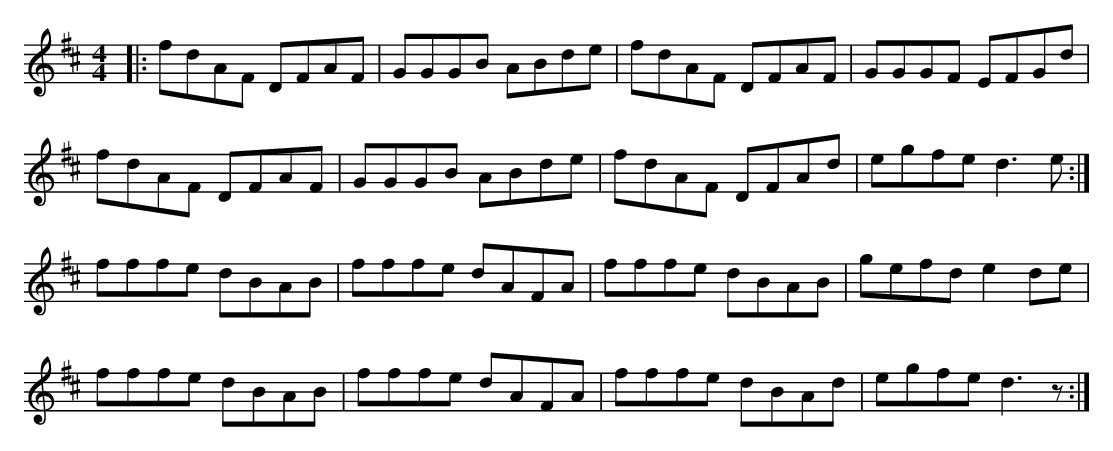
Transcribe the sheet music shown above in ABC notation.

X:1
M:4/4
K:D
|:fdAF DFAF|GGGB ABde|fdAF DFAF|GGGF EFGd|
fdAF DFAF|GGGB ABde|fdAF DFAd|egfe d3 e:|
fffe dBAB|fffe dAFA|fffe dBAB|gefd e2 de|
fffe dBAB|fffe dAFA|fffe dBAd|egfe d3 z:|
